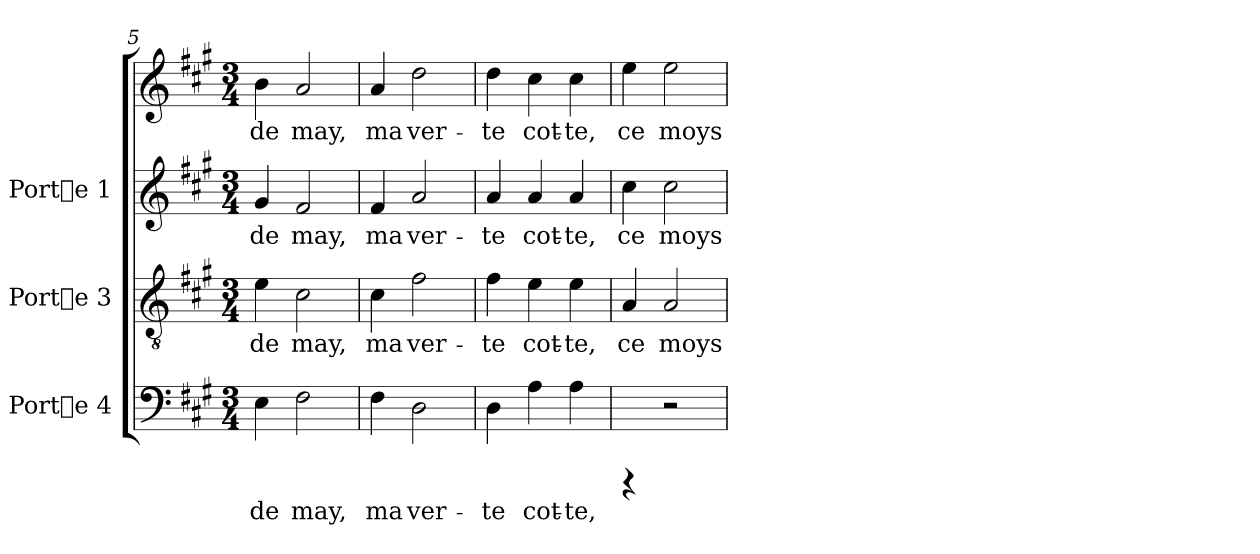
**kern	**text	**kern	**text	**kern	**text	**kern	**text
*part3	*part3	*part2	*part2	*part1	*part1	*part1	*part1
*staff4	*staff4	*staff3	*staff3	*staff2	*staff2	*staff1	*staff1
*I"Porte 4	*	*I"Porte 3	*	*I"Porte 1	*	*	*
*clefF4	*	*clefGv2	*	*clefG2	*	*clefG2	*
*k[f#c#g#]	*	*k[f#c#g#]	*	*k[f#c#g#]	*	*k[f#c#g#]	*
*A:	*	*A:	*	*A:	*	*A:	*
*M3/4	*	*M3/4	*	*M3/4	*	*M3/4	*
=5	=5	=5	=5	=5	=5	=5	=5
!	!LO:LY:b:cj	!	!LO:LY:b:cj	!	!LO:LY:b:cj	!	!LO:LY:b:cj
4E\	de	4e\	de	4g#/	de	4b\	de
!	!LO:LY:b:cj	!	!LO:LY:b:cj	!	!LO:LY:b:cj	!	!LO:LY:b:cj
2F#\	may,	2c#\	may,	2f#/	may,	2a/	may,
!!LO:LB:g=z
=6	=6	=6	=6	=6	=6	=6	=6
!	!LO:LY:b:cj	!	!LO:LY:b:cj	!	!LO:LY:b:cj	!	!LO:LY:b:cj
4F#\	ma	4c#\	ma	4f#/	-ma	4a/	ma
!	!LO:LY:b:cj	!	!LO:LY:b:cj	!	!LO:LY:b:cj	!	!LO:LY:b:cj
2D\	ver-	2f#\	ver-	2a/	ver-	2dd\	ver-
=7	=7	=7	=7	=7	=7	=7	=7
!	!LO:LY:b:cj	!	!LO:LY:b:cj	!	!LO:LY:b:cj	!	!LO:LY:b:cj
4D\	-te	4f#\	-te	4a/	te	4dd\	-te
!	!LO:LY:b:cj	!	!LO:LY:b:cj	!	!LO:LY:b:cj	!	!LO:LY:b:cj
4A\	cot-	4e\	cot-	4a/	cot-	4cc#\	cot-
!	!LO:LY:b:cj	!	!LO:LY:b:cj	!	!LO:LY:b:cj	!	!LO:LY:b:cj
4A\	-te,	4e\	-te,	4a/	-te,	4cc#\	-te,
=8	=8	=8	=8	=8	=8	=8	=8
!	!	!	!LO:LY:b:cj	!	!LO:LY:b:cj	!	!LO:LY:b:cj
4rCCC	.	4A/	ce	4cc#\	ce	4ee\	ce
!	!	!	!LO:LY:b:cj	!	!LO:LY:b:cj	!	!LO:LY:b:cj
2r	.	2A/	moys	2cc#\	moys	2ee\	moys
=	=	=	=	=	=	=	=
*-	*-	*-	*-	*-	*-	*-	*-
